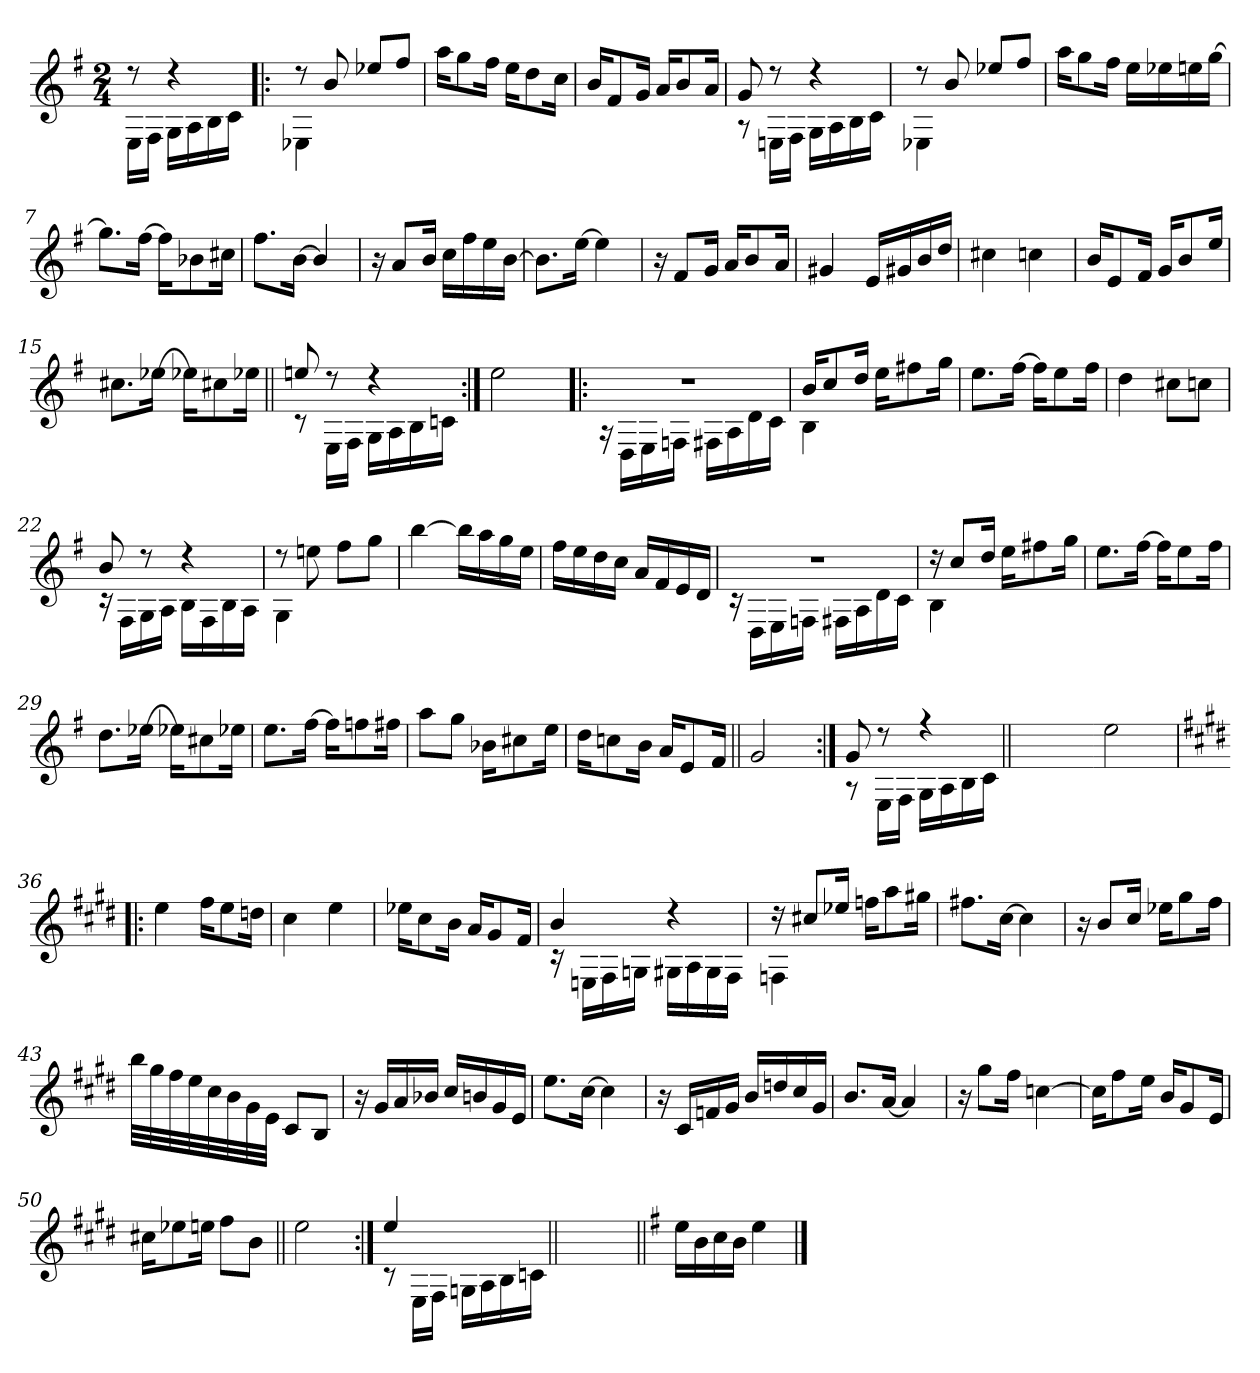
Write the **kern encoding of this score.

**kern
*part1
*staff1
*clefG2
*k[f#]
*e:
*M2/4
=
*^
8rdd	16E\LL
.	16F#\JJ
4rdd	16G\LL
.	16A\
.	16B\
.	16c\JJ
=1!|:	=1!|:
8r	4E-X\
8b/	.
8ee-X/L	4ryy
8ff#/J	.
*v	*v
=2
16aa\KL
8gg\
16ff#\Jk
16ee\KL
8dd\
16cc\Jk
=3
16b/KL
8f#/
16g/Jk
16a/KL
8b/
16a/Jk
!!LO:LB:g=z
=4
*^
8g/	8rA
8rcc	16En\LL
.	16F#\JJ
4rdd	16G\LL
.	16A\
.	16B\
.	16c\JJ
=5	=5
8r	4E-X\
8b/	.
8ee-X/L	4ryy
8ff#/J	.
*v	*v
=6
16aa\KL
8gg\
16ff#\Jk
16ee\LL
16ee-X\
16een\
[16gg\JJ
=7
8.gg\L]
[16ff#\Jk
16ff#\KL]
8b-X\
16cc#X\Jk
!!LO:LB:g=z
=8
8.ff#\L
[16b\Jk
4b/]
=9
16r
8a/L
16b/Jk
16cc\LL
16ff#\
16ee\
[16b\JJ
=10
8.b\L]
[16ee\Jk
4ee\]
=11
16r
8f#/L
16g/Jk
16a/KL
8b/
16a/Jk
=12
4g#X/
16e/LL
16g#X/
16b/
16dd/JJ
!!LO:LB:g=z
=13
4cc#X\
4ccn\
=14
16b/KL
8e/
16f#/Jk
16g/KL
8b/
16ee/Jk
=15
8.cc#X\L
[16ee-X\Jk
16ee-X\KL]
8cc#X\
16ee-X\Jk
=16||
*^
8een/	8rc
8rdd	16E\LL
.	16F#\JJ
4rdd	16G\LL
.	16A\
.	16B\
.	16cn\JJ
*v	*v
=17:|!
2ee\
!!LO:LB:g=z
=18!|:
*^
2r	16rG
.	16D\LL
.	16E\
.	16Fn\JJ
.	16F#X\LL
.	16A\
.	16d\
.	16c\JJ
=19	=19
16b/KL	4B\
8cc/	.
16dd/Jk	.
16ee\KL	4ryy
8ff#X\	.
16gg\Jk	.
*v	*v
=20
8.ee\L
[16ff#\Jk
16ff#\KL]
8ee\
16ff#\Jk
=21
4dd\
8cc#X\L
8ccn\J
!!LO:LB:g=z
=22
*^
8b/	16rc
.	16F#\LL
8rdd	16G\
.	16A\JJ
4rdd	16B\LL
.	16F#\
.	16B\
.	16A\JJ
=23	=23
8rdd	4G\
8een\	.
8ff#\L	4ryy
8gg\J	.
*v	*v
=24
[4bb\
16bb\LL]
16aa\
16gg\
16ee\JJ
=25
16ff#\LL
16ee\
16dd\
16cc\JJ
16a/LL
16f#/
16e/
16d/JJ
!!LO:LB:g=z
=26
*^
2r	16rB
.	16D\LL
.	16E\
.	16Fn\JJ
.	16F#X\LL
.	16A\
.	16d\
.	16c\JJ
=27	=27
16rdd	4B\
8cc/L	.
16dd/Jk	.
16ee\KL	4ryy
8ff#X\	.
16gg\Jk	.
*v	*v
=28
8.ee\L
[16ff#\Jk
16ff#\KL]
8ee\
16ff#\Jk
=29
8.dd\L
[16ee-X\Jk
16ee-X\KL]
8cc#X\
16ee-X\Jk
=30
8.ee\L
[16ff#\Jk
16ff#\KL]
8ffn\
16ff#X\Jk
!!LO:LB:g=z
=31
8aa\L
8gg\J
16b-X\KL
8cc#X\
16ee\Jk
=32
16dd\KL
8ccn\
16b\Jk
16a/KL
8e/
16f#/Jk
=33||
2g/
=34:|!
*^
8g/	8rG
8r	16E\LL
.	16F#\JJ
4ree	16G\LL
.	16A\
.	16B\
.	16c\JJ
*v	*v
=34X341||
2ryy
!!LO:PB:g=z
=35-
2ee\
=36!|:
*k[f#c#g#d#]
*E:
4ee\
16ff#\KL
8ee\
16ddn\Jk
=37
4cc#\
4ee\
=38
16ee-X\KL
8cc#\
16b\Jk
16a/KL
8g#/
16f#/Jk
!!LO:LB:g=z
=39
*^
4b/	16rc
.	16En\LL
.	16F#\
.	16Gn\JJ
4rdd	16G#X\LL
.	16A\
.	16G#\
.	16F#\JJ
=40	=40
16rdd	4Fn\
8cc#X/L	.
16ee-X/Jk	.
16ffn\KL	4ryy
8aa\	.
16gg#X\Jk	.
*v	*v
=41
8.ff#X\L
[16cc#\Jk
4cc#\]
=42
16r
8b/L
16cc#/Jk
16ee-X\KL
8gg#\
16ff#\Jk
!!LO:LB:g=z
=43
32bb\LLL
32gg#\
32ff#\
32ee\
32cc#\
32b\
32g#\
32e\JJJ
8c#/L
8B/J
=44
16r
16g#/LL
16a/
16b-X/JJ
16cc#/LL
16bn/
16g#/
16e/JJ
=45
8.ee\L
[16cc#\Jk
4cc#\]
=46
16r
16c#/LL
16fn/
16g#/JJ
16b/LL
16ddn/
16cc#/
16g#/JJ
!!LO:LB:g=z
=47
8.b/L
[16a/Jk
4a/]
=48
16r
8gg#\L
16ff#\Jk
[4ccn\
=49
16ccn\KL]
8ff#\
16ee\Jk
16b/KL
8g#/
16e/Jk
=50
16cc#X\KL
8ee-X\
16een\Jk
8ff#\L
8b\J
!!LO:LB:g=z
=51||
2ee\
=52:|!
*^
4ee/	8rB
.	16E\LL
.	16F#\JJ
4ryy	16Gn\LL
.	16A\
.	16B\
.	16cn\JJ
*v	*v
=52X522||
2ryy
=53||
*k[f#]
*G:
16ee\LL
16b\
16cc\
16b\JJ
4ee\
==
*-
